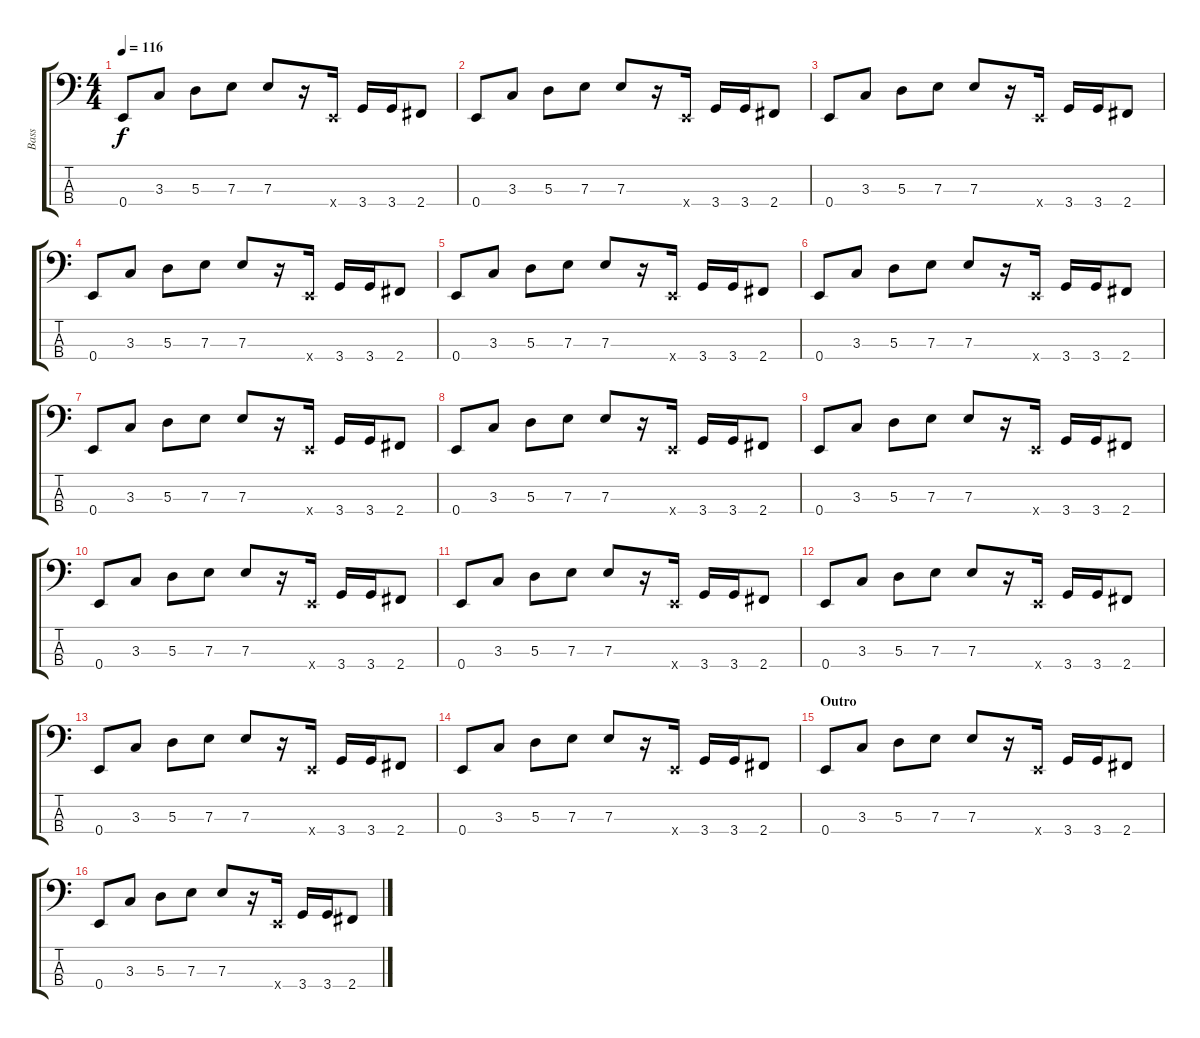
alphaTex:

\track ("Bass" "Bass") {instrument electricbassfinger}
\staff {score tabs}
\tuning (G2 D2 A1 E1) {hide}
\ts (4 4)
\tempo 116
\clef f4
\ks c
0.4.8{dy f} 3.3.8 5.3.8 7.3.8 7.3.8 r.16 0.4{x}.16 3.4.16 3.4.16 2.4.8 |
0.4.8 3.3.8 5.3.8 7.3.8 7.3.8 r.16 0.4{x}.16 3.4.16 3.4.16 2.4.8 |
0.4.8 3.3.8 5.3.8 7.3.8 7.3.8 r.16 0.4{x}.16 3.4.16 3.4.16 2.4.8 |
0.4.8 3.3.8 5.3.8 7.3.8 7.3.8 r.16 0.4{x}.16 3.4.16 3.4.16 2.4.8 |
0.4.8 3.3.8 5.3.8 7.3.8 7.3.8 r.16 0.4{x}.16 3.4.16 3.4.16 2.4.8 |
0.4.8 3.3.8 5.3.8 7.3.8 7.3.8 r.16 0.4{x}.16 3.4.16 3.4.16 2.4.8 |
0.4.8 3.3.8 5.3.8 7.3.8 7.3.8 r.16 0.4{x}.16 3.4.16 3.4.16 2.4.8 |
0.4.8 3.3.8 5.3.8 7.3.8 7.3.8 r.16 0.4{x}.16 3.4.16 3.4.16 2.4.8 |
0.4.8 3.3.8 5.3.8 7.3.8 7.3.8 r.16 0.4{x}.16 3.4.16 3.4.16 2.4.8 |
0.4.8 3.3.8 5.3.8 7.3.8 7.3.8 r.16 0.4{x}.16 3.4.16 3.4.16 2.4.8 |
0.4.8 3.3.8 5.3.8 7.3.8 7.3.8 r.16 0.4{x}.16 3.4.16 3.4.16 2.4.8 |
0.4.8 3.3.8 5.3.8 7.3.8 7.3.8 r.16 0.4{x}.16 3.4.16 3.4.16 2.4.8 |
0.4.8 3.3.8 5.3.8 7.3.8 7.3.8 r.16 0.4{x}.16 3.4.16 3.4.16 2.4.8 |
0.4.8 3.3.8 5.3.8 7.3.8 7.3.8 r.16 0.4{x}.16 3.4.16 3.4.16 2.4.8 |
\section ("" "Outro")
0.4.8 3.3.8 5.3.8 7.3.8 7.3.8 r.16 0.4{x}.16 3.4.16 3.4.16 2.4.8 |
0.4.8 3.3.8 5.3.8 7.3.8 7.3.8 r.16 0.4{x}.16 3.4.16 3.4.16 2.4.8
